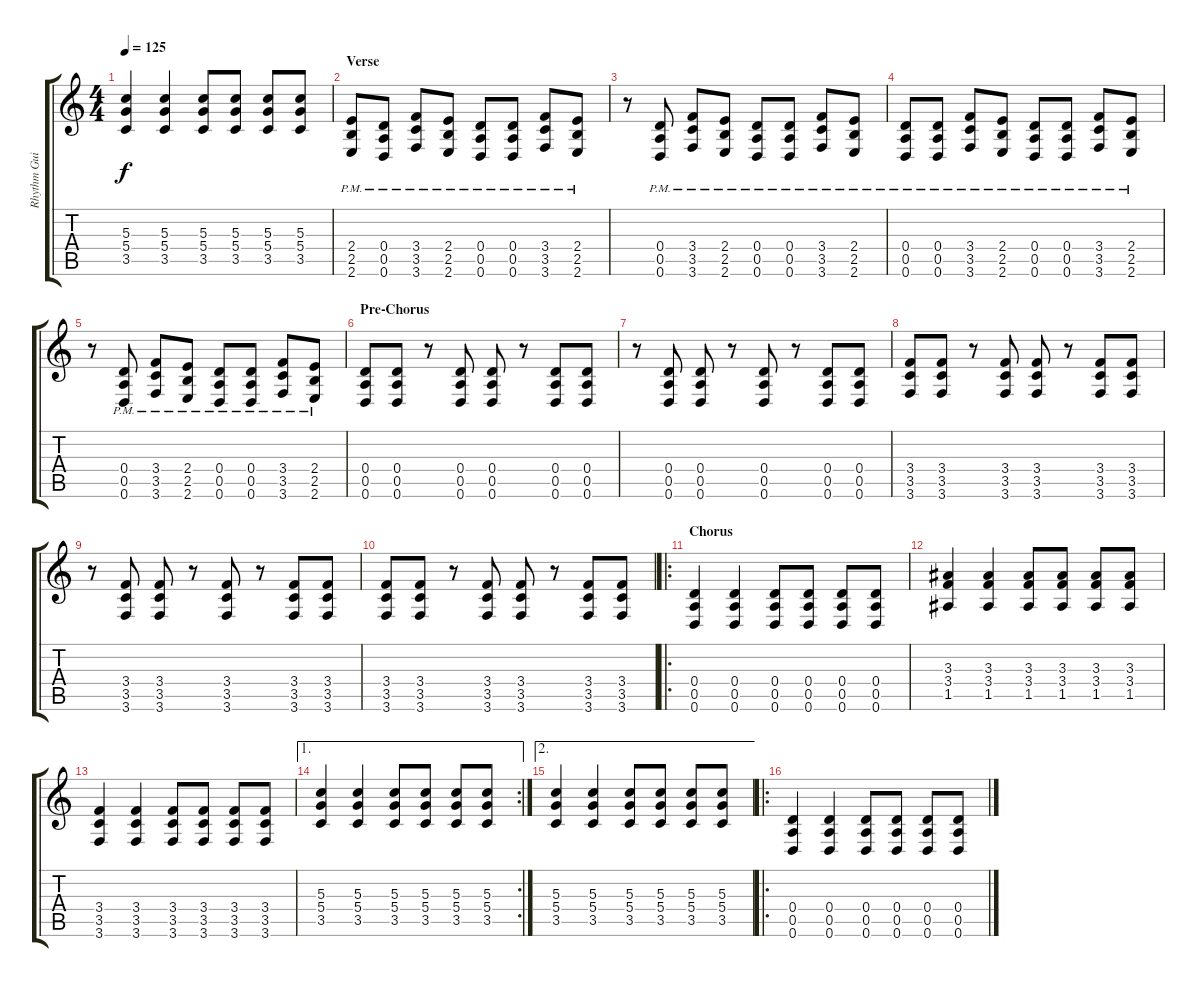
\track ("Rhythm Guitar" "Rhythm Gui") {instrument distortionguitar}
\staff {score tabs}
\tuning (E4 B3 G3 D3 A2 D2) {hide}
\ts (4 4)
\tempo 125
\clef g2
\ks c
(5.3 5.4 3.5).4{dy f} (5.3 5.4 3.5).4 (5.3 5.4 3.5).8 (5.3 5.4 3.5).8 (5.3 5.4 3.5).8 (5.3 5.4 3.5).8 |
\section ("" "Verse")
(2.4{pm} 2.5{pm} 2.6{pm}).8 (0.4{pm} 0.5{pm} 0.6{pm}).8 (3.4{pm} 3.5{pm} 3.6{pm}).8 (2.4{pm} 2.5{pm} 2.6{pm}).8 (0.4{pm} 0.5{pm} 0.6{pm}).8 (0.4{pm} 0.5{pm} 0.6{pm}).8 (3.4{pm} 3.5{pm} 3.6{pm}).8 (2.4{pm} 2.5{pm} 2.6{pm}).8 |
r.8 (0.4{pm} 0.5{pm} 0.6{pm}).8 (3.4{pm} 3.5{pm} 3.6{pm}).8 (2.4{pm} 2.5{pm} 2.6{pm}).8 (0.4{pm} 0.5{pm} 0.6{pm}).8 (0.4{pm} 0.5{pm} 0.6{pm}).8 (3.4{pm} 3.5{pm} 3.6{pm}).8 (2.4{pm} 2.5{pm} 2.6{pm}).8 |
(0.4{pm} 0.5{pm} 0.6{pm}).8 (0.4{pm} 0.5{pm} 0.6{pm}).8 (3.4{pm} 3.5{pm} 3.6{pm}).8 (2.4{pm} 2.5{pm} 2.6{pm}).8 (0.4{pm} 0.5{pm} 0.6{pm}).8 (0.4{pm} 0.5{pm} 0.6{pm}).8 (3.4{pm} 3.5{pm} 3.6{pm}).8 (2.4{pm} 2.5{pm} 2.6{pm}).8 |
r.8 (0.4{pm} 0.5{pm} 0.6{pm}).8 (3.4{pm} 3.5{pm} 3.6{pm}).8 (2.4{pm} 2.5{pm} 2.6{pm}).8 (0.4{pm} 0.5{pm} 0.6{pm}).8 (0.4{pm} 0.5{pm} 0.6{pm}).8 (3.4{pm} 3.5{pm} 3.6{pm}).8 (2.4{pm} 2.5{pm} 2.6{pm}).8 |
\section ("" "Pre-Chorus")
(0.4 0.5 0.6).8 (0.4 0.5 0.6).8 r.8 (0.4 0.5 0.6).8 (0.4 0.5 0.6).8 r.8 (0.4 0.5 0.6).8 (0.4 0.5 0.6).8 |
r.8 (0.4 0.5 0.6).8 (0.4 0.5 0.6).8 r.8 (0.4 0.5 0.6).8 r.8 (0.4 0.5 0.6).8 (0.4 0.5 0.6).8 |
(3.4 3.5 3.6).8 (3.4 3.5 3.6).8 r.8 (3.4 3.5 3.6).8 (3.4 3.5 3.6).8 r.8 (3.4 3.5 3.6).8 (3.4 3.5 3.6).8 |
r.8 (3.4 3.5 3.6).8 (3.4 3.5 3.6).8 r.8 (3.4 3.5 3.6).8 r.8 (3.4 3.5 3.6).8 (3.4 3.5 3.6).8 |
(3.4 3.5 3.6).8 (3.4 3.5 3.6).8 r.8 (3.4 3.5 3.6).8 (3.4 3.5 3.6).8 r.8 (3.4 3.5 3.6).8 (3.4 3.5 3.6).8 |
\ro
\section ("" "Chorus")
(0.4 0.5 0.6).4 (0.4 0.5 0.6).4 (0.4 0.5 0.6).8 (0.4 0.5 0.6).8 (0.4 0.5 0.6).8 (0.4 0.5 0.6).8 |
(3.3 3.4 1.5).4 (3.3 3.4 1.5).4 (3.3 3.4 1.5).8 (3.3 3.4 1.5).8 (3.3 3.4 1.5).8 (3.3 3.4 1.5).8 |
(3.4 3.5 3.6).4 (3.4 3.5 3.6).4 (3.4 3.5 3.6).8 (3.4 3.5 3.6).8 (3.4 3.5 3.6).8 (3.4 3.5 3.6).8 |
\ae 1
\rc 2
(5.3 5.4 3.5).4 (5.3 5.4 3.5).4 (5.3 5.4 3.5).8 (5.3 5.4 3.5).8 (5.3 5.4 3.5).8 (5.3 5.4 3.5).8 |
\ae 2
(5.3 5.4 3.5).4 (5.3 5.4 3.5).4 (5.3 5.4 3.5).8 (5.3 5.4 3.5).8 (5.3 5.4 3.5).8 (5.3 5.4 3.5).8 |
\ro
(0.4 0.5 0.6).4 (0.4 0.5 0.6).4 (0.4 0.5 0.6).8 (0.4 0.5 0.6).8 (0.4 0.5 0.6).8 (0.4 0.5 0.6).8
